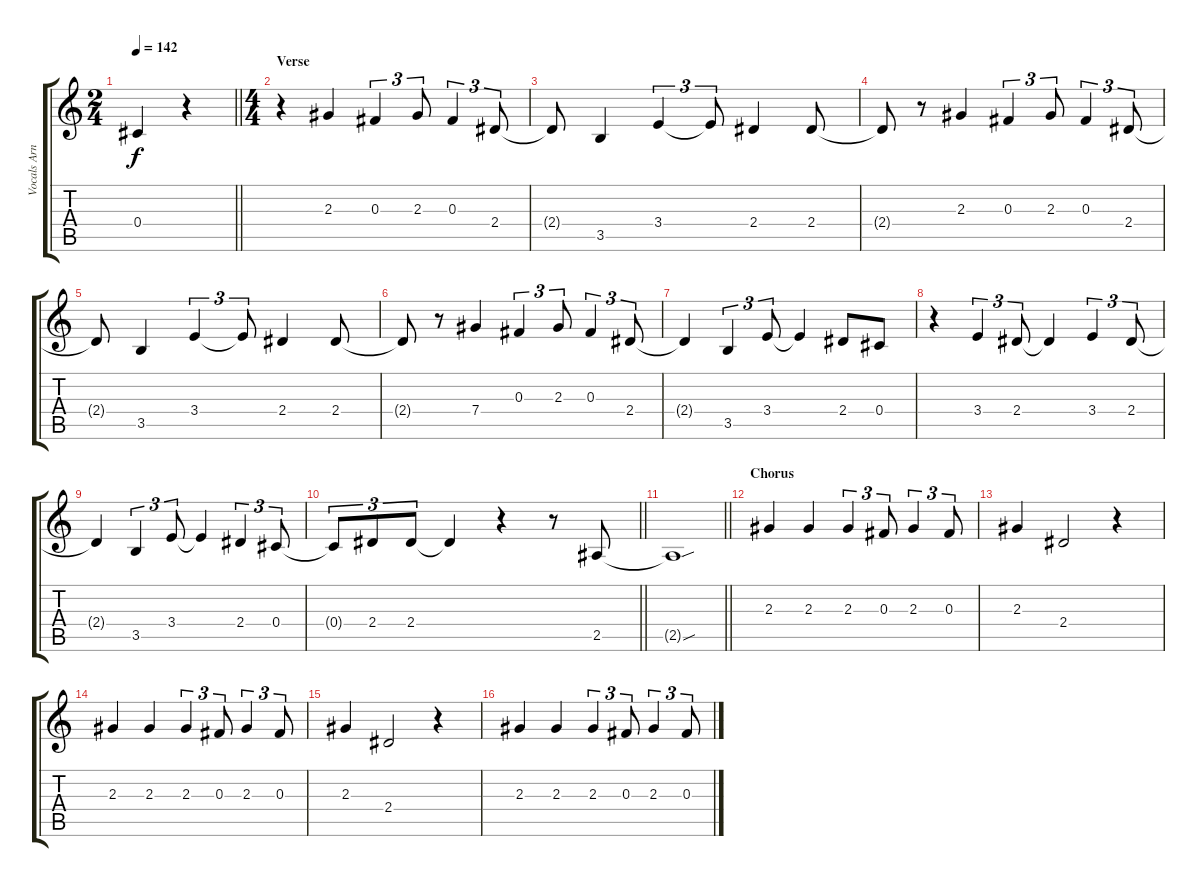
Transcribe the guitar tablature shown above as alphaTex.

\track ("Vocals Arnim Teutoburg-Weiß" "Vocals Arn") {instrument acousticguitarsteel}
\staff {score tabs}
\tuning (Eb4 Bb3 Gb3 Db3 Ab2 Eb2) {hide}
\ts (2 4)
\tempo 142
\clef g2
\barLineRight lightlight
\ks c
0.4{t}.4{dy f} r.4 |
\ts (4 4)
\section ("" "Verse")
r.4 2.3.4 0.3.4{tu (3 2)} 2.3.8{tu (3 2)} 0.3.4{tu (3 2)} 2.4.8{tu (3 2)} |
2.4{t}.8 3.5.4 3.4.4{tu (3 2)} 3.4{t}.8{tu (3 2)} 2.4.4 2.4.8 |
2.4{t}.8 r.8 2.3.4 0.3.4{tu (3 2)} 2.3.8{tu (3 2)} 0.3.4{tu (3 2)} 2.4.8{tu (3 2)} |
2.4{t}.8 3.5.4 3.4.4{tu (3 2)} 3.4{t}.8{tu (3 2)} 2.4.4 2.4.8 |
2.4{t}.8 r.8 7.4.4 0.3.4{tu (3 2)} 2.3.8{tu (3 2)} 0.3.4{tu (3 2)} 2.4.8{tu (3 2)} |
2.4{t}.4 3.5.4{tu (3 2)} 3.4.8{tu (3 2)} 3.4{t}.4 2.4.8 0.4.8 |
r.4 3.4.4{tu (3 2)} 2.4.8{tu (3 2)} 2.4{t}.4 3.4.4{tu (3 2)} 2.4.8{tu (3 2)} |
2.4{t}.4 3.5.4{tu (3 2)} 3.4.8{tu (3 2)} 3.4{t}.4 2.4.4{tu (3 2)} 0.4.8{tu (3 2)} |
\barLineRight lightlight
0.4{t}.8{tu (3 2)} 2.4.8{tu (3 2)} 2.4.8{tu (3 2)} 2.4{t}.4 r.4 r.8 2.5.8 |
\barLineRight lightlight
2.5{sou t}.1 |
\section ("" "Chorus")
2.3.4 2.3.4 2.3.4{tu (3 2)} 0.3.8{tu (3 2)} 2.3.4{tu (3 2)} 0.3.8{tu (3 2)} |
2.3.4 2.4.2 r.4 |
2.3.4 2.3.4 2.3.4{tu (3 2)} 0.3.8{tu (3 2)} 2.3.4{tu (3 2)} 0.3.8{tu (3 2)} |
2.3.4 2.4.2 r.4 |
2.3.4 2.3.4 2.3.4{tu (3 2)} 0.3.8{tu (3 2)} 2.3.4{tu (3 2)} 0.3.8{tu (3 2)}
